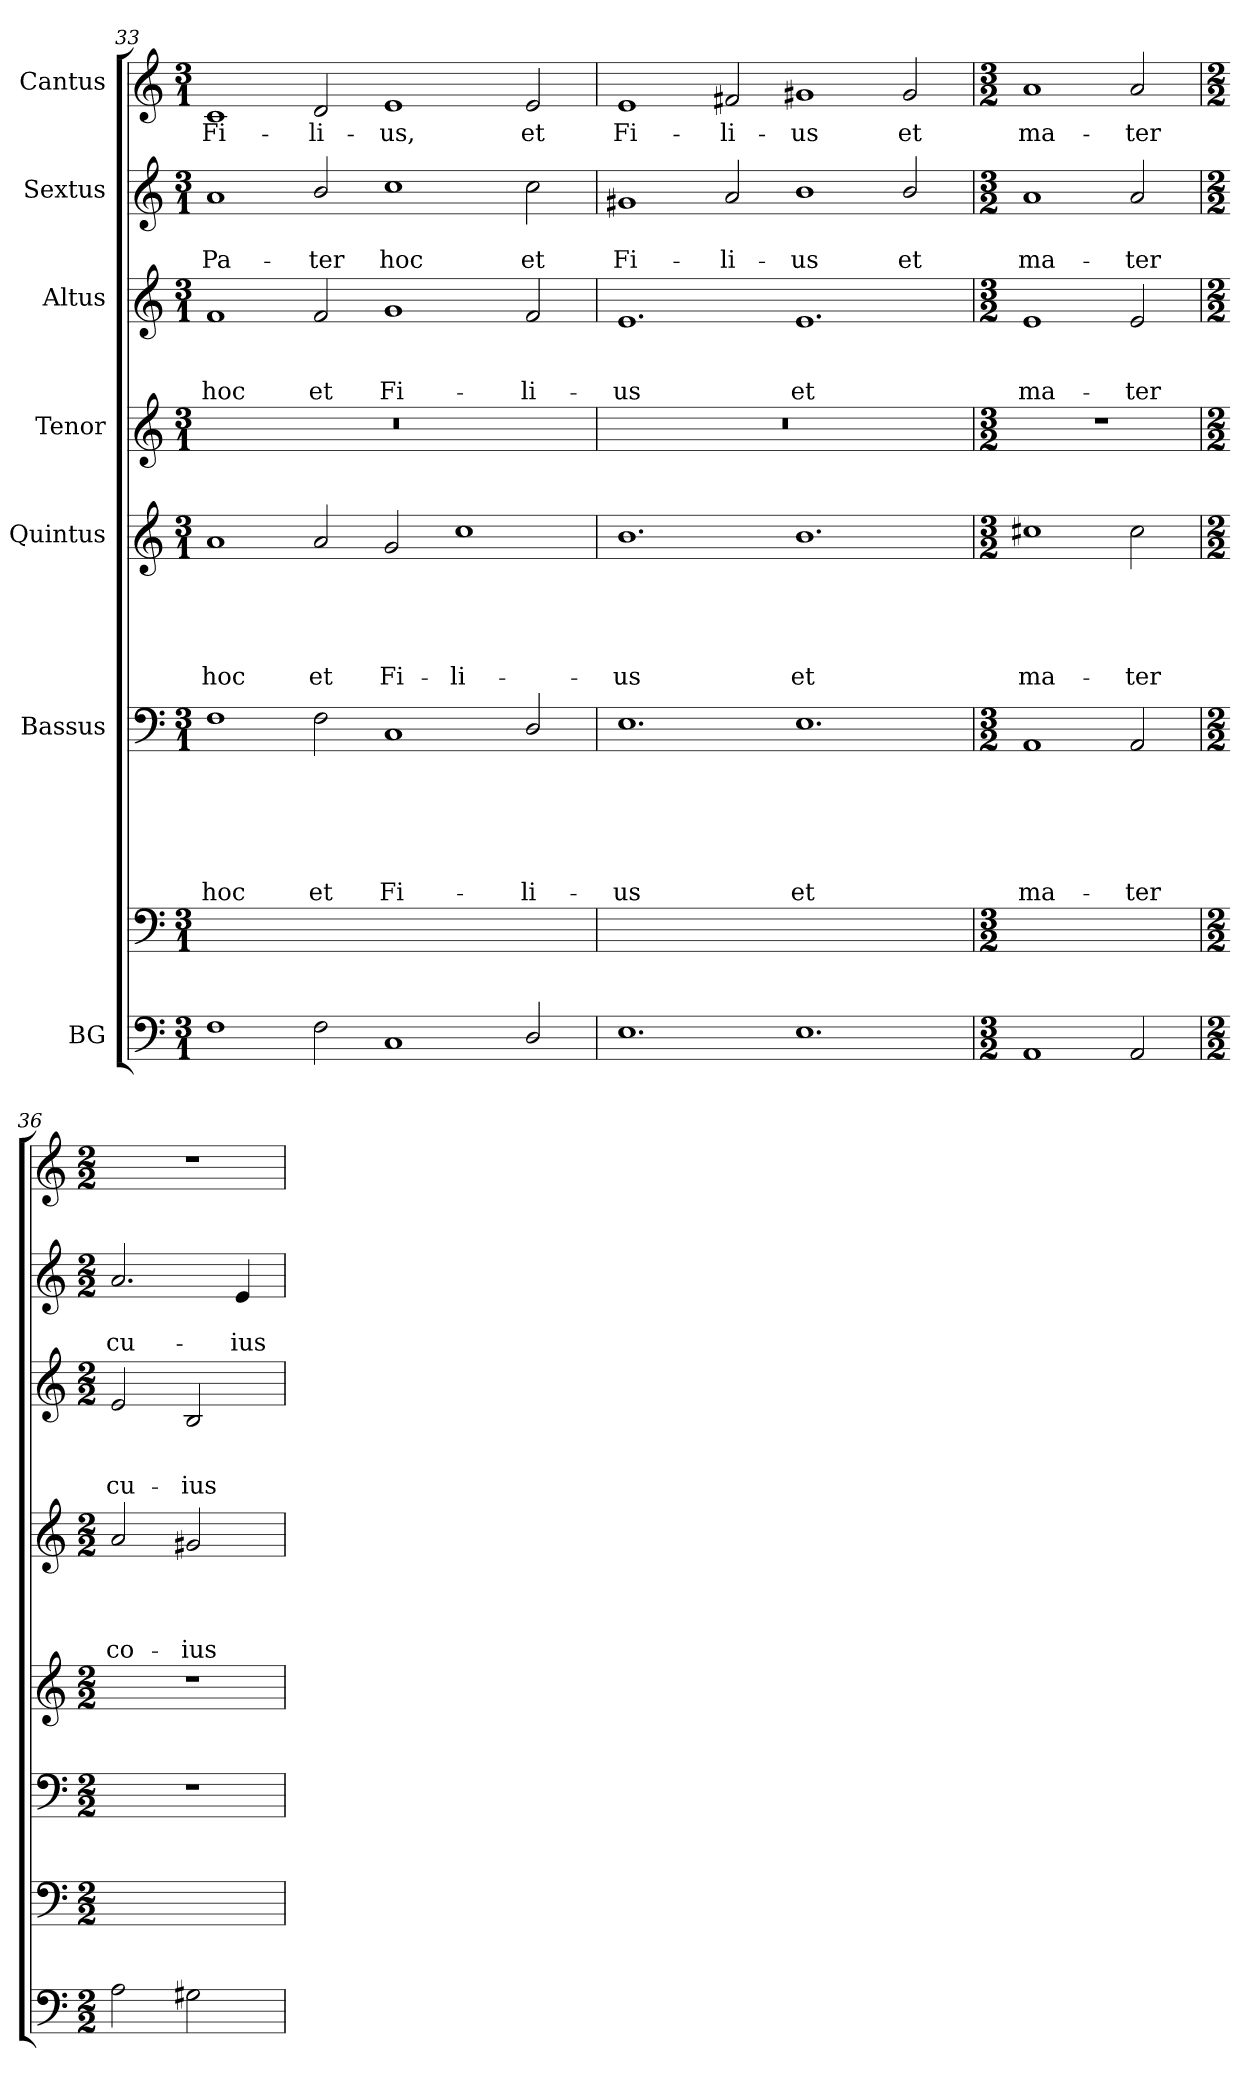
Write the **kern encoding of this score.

**kern	**kern	**kern	**text	**text	**text	**text	**text	**text	**kern	**text	**text	**text	**text	**text	**kern	**text	**text	**text	**text	**kern	**text	**text	**text	**kern	**text	**text	**kern	**text
*part7	*part7	*part6	*part6	*part6	*part6	*part6	*part6	*part6	*part5	*part5	*part5	*part5	*part5	*part5	*part4	*part4	*part4	*part4	*part4	*part3	*part3	*part3	*part3	*part2	*part2	*part2	*part1	*part1
*staff8	*staff7	*staff6	*staff6	*staff6	*staff6	*staff6	*staff6	*staff6	*staff5	*staff5	*staff5	*staff5	*staff5	*staff5	*staff4	*staff4	*staff4	*staff4	*staff4	*staff3	*staff3	*staff3	*staff3	*staff2	*staff2	*staff2	*staff1	*staff1
*I"BG	*	*I"Bassus	*	*	*	*	*	*	*I"Quintus	*	*	*	*	*	*I"Tenor	*	*	*	*	*I"Altus	*	*	*	*I"Sextus	*	*	*I"Cantus	*
!!LO:LB:g=z
*clefF4	*clefF4	*clefF4	*	*	*	*	*	*	*clefG2	*	*	*	*	*	*clefG2	*	*	*	*	*clefG2	*	*	*	*clefG2	*	*	*clefG2	*
*	*	*	*	*	*	*	*	*	*ITrd7c12	*	*	*	*	*	*ITrd7c12	*	*	*	*	*	*	*	*	*	*	*	*	*
*k[]	*k[]	*k[]	*	*	*	*	*	*	*k[]	*	*	*	*	*	*k[]	*	*	*	*	*k[]	*	*	*	*k[]	*	*	*k[]	*
*C:	*C:	*C:	*	*	*	*	*	*	*C:	*	*	*	*	*	*C:	*	*	*	*	*C:	*	*	*	*C:	*	*	*C:	*
*M3/1	*M3/1	*M3/1	*	*	*	*	*	*	*M3/1	*	*	*	*	*	*M3/1	*	*	*	*	*M3/1	*	*	*	*M3/1	*	*	*M3/1	*
=33	=33	=33	=33	=33	=33	=33	=33	=33	=33	=33	=33	=33	=33	=33	=33	=33	=33	=33	=33	=33	=33	=33	=33	=33	=33	=33	=33	=33
!	!	!	!	!	!	!	!	!LO:LY:b	!	!	!	!	!	!LO:LY:b	!	!	!	!	!	!	!	!	!LO:LY:b	!	!	!LO:LY:b	!	!LO:LY:b
1F	0.ryy	1F	.	.	.	.	.	hoc	1A	.	.	.	.	hoc	0.r	.	.	.	.	1f	.	.	hoc	1a	.	Pa-	1c	Fi-
!	!	!	!	!	!	!	!	!LO:LY:b	!	!	!	!	!	!LO:LY:b	!	!	!	!	!	!	!	!	!LO:LY:b	!	!	!LO:LY:b	!	!LO:LY:b
2F\	.	2F\	.	.	.	.	.	et	2A/	.	.	.	.	et	.	.	.	.	.	2f/	.	.	et	2b/	.	-ter	2d/	-li-
!	!	!	!	!	!	!	!	!LO:LY:b	!	!	!	!	!	!LO:LY:b	!	!	!	!	!	!	!	!	!LO:LY:b	!	!	!LO:LY:b	!	!LO:LY:b
1C	.	1C	.	.	.	.	.	Fi-	2G/	.	.	.	.	Fi-	.	.	.	.	.	1g	.	.	Fi-	1cc	.	hoc	1e	-us,
!	!	!	!	!	!	!	!	!	!	!	!	!	!	!LO:LY:b	!	!	!	!	!	!	!	!	!	!	!	!	!	!
.	.	.	.	.	.	.	.	.	1c	.	.	.	.	-li-	.	.	.	.	.	.	.	.	.	.	.	.	.	.
!	!	!	!	!	!	!	!	!LO:LY:b	!	!	!	!	!	!	!	!	!	!	!	!	!	!	!LO:LY:b	!	!	!LO:LY:b	!	!LO:LY:b
2D/	.	2D/	.	.	.	.	.	-li-	.	.	.	.	.	.	.	.	.	.	.	2f/	.	.	-li-	2cc\	.	et	2e/	et
=34	=34	=34	=34	=34	=34	=34	=34	=34	=34	=34	=34	=34	=34	=34	=34	=34	=34	=34	=34	=34	=34	=34	=34	=34	=34	=34	=34	=34
!	!	!	!	!	!	!	!	!LO:LY:b	!	!	!	!	!	!LO:LY:b	!	!	!	!	!	!	!	!	!LO:LY:b	!	!	!LO:LY:b	!	!LO:LY:b
1.E	0.ryy	1.E	.	.	.	.	.	-us	1.B	.	.	.	.	-us	0.r	.	.	.	.	1.e	.	.	-us	1g#X	.	Fi-	1e	Fi-
!	!	!	!	!	!	!	!	!	!	!	!	!	!	!	!	!	!	!	!	!	!	!	!	!	!	!LO:LY:b	!	!LO:LY:b
.	.	.	.	.	.	.	.	.	.	.	.	.	.	.	.	.	.	.	.	.	.	.	.	2a/	.	-li-	2f#X/	-li-
!	!	!	!	!	!	!	!	!LO:LY:b	!	!	!	!	!	!LO:LY:b	!	!	!	!	!	!	!	!	!LO:LY:b	!	!	!LO:LY:b	!	!LO:LY:b
1.E	.	1.E	.	.	.	.	.	et	1.B	.	.	.	.	et	.	.	.	.	.	1.e	.	.	et	1b	.	-us	1g#X	-us
!	!	!	!	!	!	!	!	!	!	!	!	!	!	!	!	!	!	!	!	!	!	!	!	!	!	!LO:LY:b	!	!LO:LY:b
.	.	.	.	.	.	.	.	.	.	.	.	.	.	.	.	.	.	.	.	.	.	.	.	2b/	.	et	2g#/	et
=35	=35	=35	=35	=35	=35	=35	=35	=35	=35	=35	=35	=35	=35	=35	=35	=35	=35	=35	=35	=35	=35	=35	=35	=35	=35	=35	=35	=35
*M3/2	*M3/2	*M3/2	*	*	*	*	*	*	*M3/2	*	*	*	*	*	*M3/2	*	*	*	*	*M3/2	*	*	*	*M3/2	*	*	*M3/2	*
*	*MM240	*MM240	*	*	*	*	*	*	*MM240	*	*	*	*	*	*MM240	*	*	*	*	*MM240	*	*	*	*MM240	*	*	*MM240	*
!	!	!	!	!	!	!	!	!LO:LY:b	!	!	!	!	!	!LO:LY:b	!	!	!	!	!	!	!	!	!LO:LY:b	!	!	!LO:LY:b	!	!LO:LY:b
1AA	1.ryy	1AA	.	.	.	.	.	ma-	1c#X	.	.	.	.	ma-	1.r	.	.	.	.	1e	.	.	ma-	1a	.	ma-	1a	ma-
!	!	!	!	!	!	!	!	!LO:LY:b	!	!	!	!	!	!LO:LY:b	!	!	!	!	!	!	!	!	!LO:LY:b	!	!	!LO:LY:b	!	!LO:LY:b
2AA/	.	2AA/	.	.	.	.	.	-ter	2c#\	.	.	.	.	-ter	.	.	.	.	.	2e/	.	.	-ter	2a/	.	-ter	2a/	-ter
=36	=36	=36	=36	=36	=36	=36	=36	=36	=36	=36	=36	=36	=36	=36	=36	=36	=36	=36	=36	=36	=36	=36	=36	=36	=36	=36	=36	=36
*M2/2	*M2/2	*M2/2	*	*	*	*	*	*	*M2/2	*	*	*	*	*	*M2/2	*	*	*	*	*M2/2	*	*	*	*M2/2	*	*	*M2/2	*
*	*MM120	*MM120	*	*	*	*	*	*	*MM120	*	*	*	*	*	*MM120	*	*	*	*	*MM120	*	*	*	*MM120	*	*	*MM120	*
!	!	!	!	!	!	!	!	!	!	!	!	!	!	!	!	!	!	!	!LO:LY:b	!	!	!	!LO:LY:b	!	!	!LO:LY:b	!	!
2A\	1ryy	1r	.	.	.	.	.	.	1r	.	.	.	.	.	2A/	.	.	.	co-	2e/	.	.	cu-	2.a/	.	cu-	1r	.
!	!	!	!	!	!	!	!	!	!	!	!	!	!	!	!	!	!	!	!LO:LY:b	!	!	!	!LO:LY:b	!	!	!	!	!
2G#X\	.	.	.	.	.	.	.	.	.	.	.	.	.	.	2G#X/	.	.	.	-ius	2B/	.	.	-ius	.	.	.	.	.
!	!	!	!	!	!	!	!	!	!	!	!	!	!	!	!	!	!	!	!	!	!	!	!	!	!	!LO:LY:b	!	!
.	.	.	.	.	.	.	.	.	.	.	.	.	.	.	.	.	.	.	.	.	.	.	.	4e/	.	-ius	.	.
=	=	=	=	=	=	=	=	=	=	=	=	=	=	=	=	=	=	=	=	=	=	=	=	=	=	=	=	=
*-	*-	*-	*-	*-	*-	*-	*-	*-	*-	*-	*-	*-	*-	*-	*-	*-	*-	*-	*-	*-	*-	*-	*-	*-	*-	*-	*-	*-
